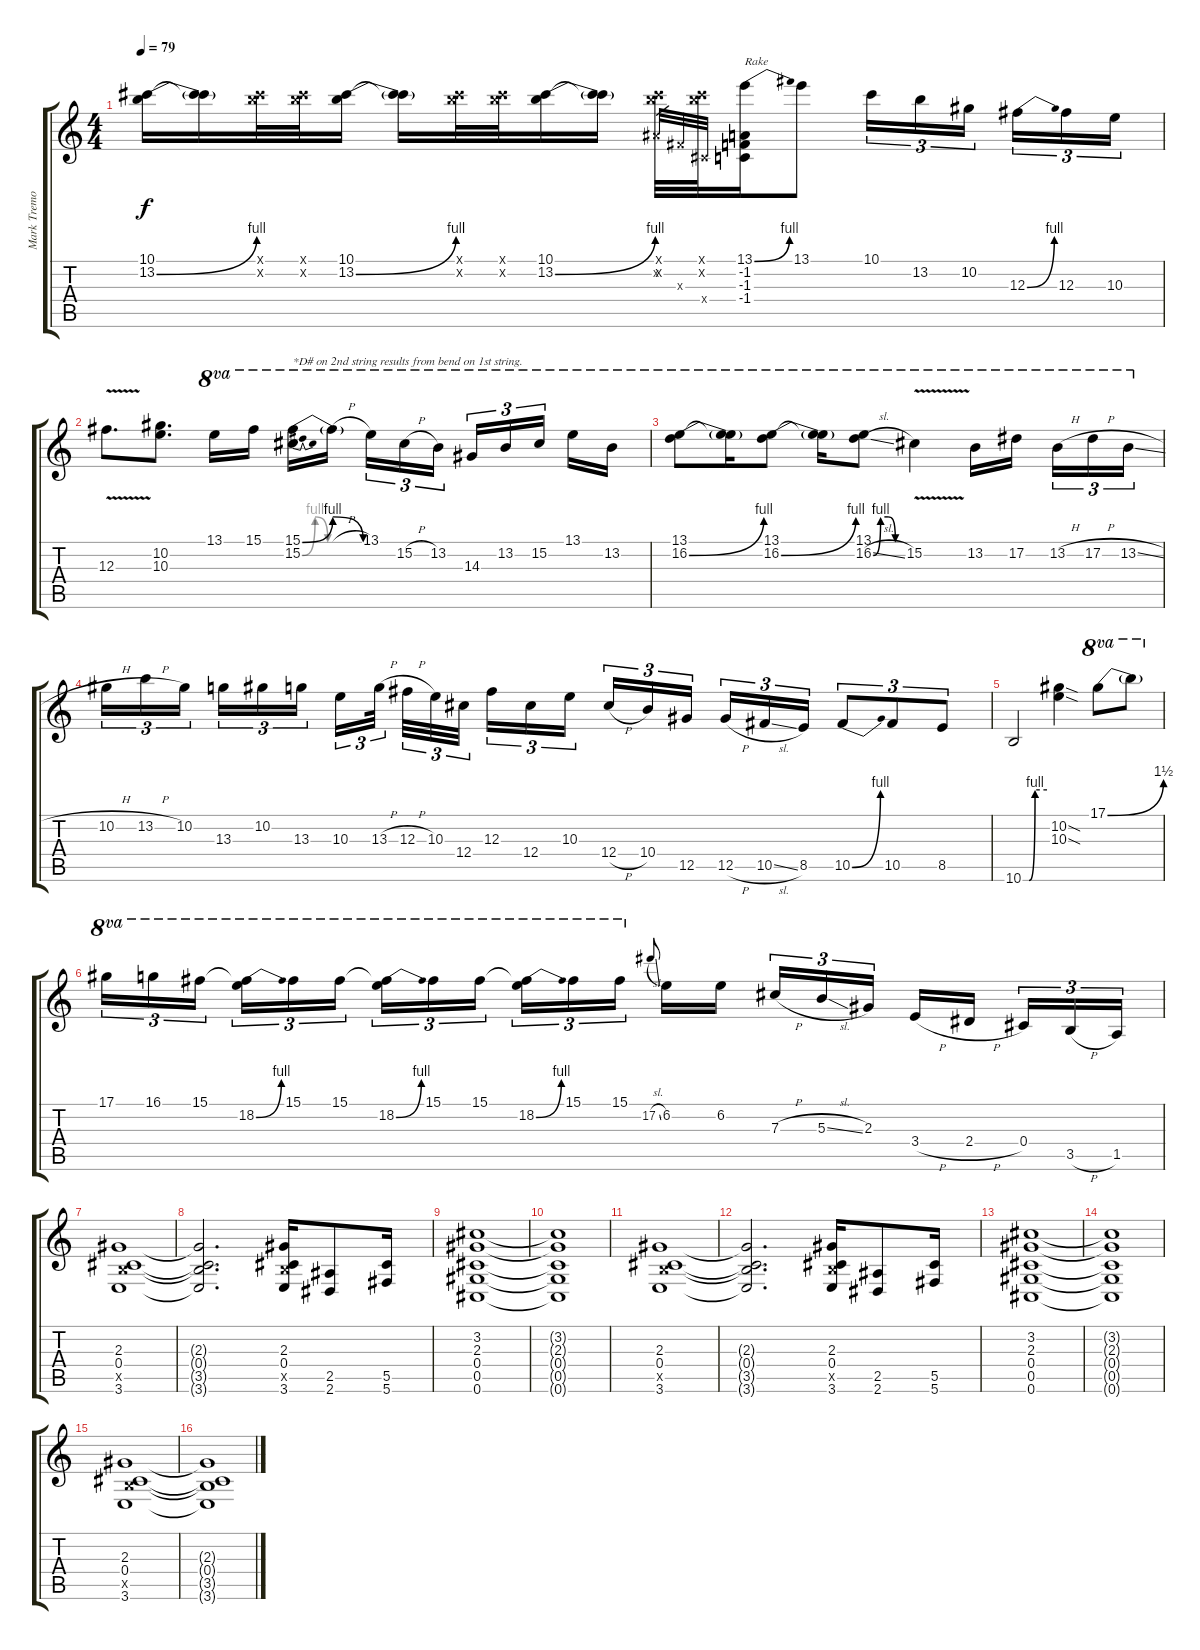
\track ("Mark Tremonti" "Mark Tremo") {instrument electricguitarclean}
\staff {score tabs}
\tuning (Eb4 Bb3 Gb3 Db3 Ab2 Db2) {hide}
\ts (4 4)
\tempo 79
\clef g2
\ks c
(10.1 13.2{be (bend 0 0 60 4)}).16{dy f} (10.1{t} 13.2{t}).16 (10.1{x} 13.2{x}).32 (10.1{x} 13.2{x}).32 (10.1 13.2{be (bend 0 0 60 4)}).16 (10.1{t} 13.2{t}).16 (10.1{x} 13.2{x}).32 (10.1{x} 13.2{x}).32 (10.1 13.2{be (bend 0 0 60 4)}).16 (10.1{t} 13.2{t}).16 (10.1{x} 13.2{x}).32 (10.1{x} 13.2{x}).32 0.2{x}.32{gr} 0.3{x}.32{gr} 0.4{x}.32{gr} (13.1{be (bend 0 0 60 4)} -1.2 -1.3 -1.4).16{txt "Rake"} 13.1.8 10.1.16{tu (3 2)} 13.2.16{tu (3 2)} 10.2.16{tu (3 2) beam splitsecondary} 12.3{be (bend 0 0 60 4)}.16{tu (3 2)} 12.3.16{tu (3 2)} 10.3.16{tu (3 2)} |
12.3{v}.8{d} (10.2 10.3).8{d} 13.1.16{ot 8va} 15.1.16{ot 8va} (15.1{be (bendrelease 0 0 30 4 45 4 60 0)} 15.2{be (bendrelease 0 0 30 4 45 4 60 0)}).16{ot 8va txt "*D# on 2nd string results from bend on 1st string."} 15.1{h t}.16{ot 8va beam splitsecondary} 13.1.16{tu (3 2) ot 8va} 15.2{h}.16{tu (3 2) ot 8va} 13.2.16{tu (3 2) ot 8va} 14.3.16{tu (3 2) ot 8va} 13.2.16{tu (3 2) ot 8va} 15.2.16{tu (3 2) ot 8va beam splitsecondary} 13.1.16{ot 8va} 13.2.16{ot 8va} |
(13.1 16.2{be (bend 0 0 60 4)}).8{ot 8va} (13.1{t} 16.2{t}).16{ot 8va} (13.1 16.2{be (bend 0 0 60 4)}).8{ot 8va} (13.1{t} 16.2{t}).16{ot 8va} (13.1 16.2{be (custom 0 0 15 4 30 4 45 0 60 0) sl}).8{ot 8va} 15.2{v}.4{ot 8va} 13.2.16{ot 8va} 17.2.16{ot 8va beam splitsecondary} 13.2{h}.16{tu (3 2) ot 8va} 17.2{h}.16{tu (3 2) ot 8va} 13.2{sl}.16{tu (3 2) ot 8va} |
10.2{h}.16{tu (3 2)} 13.2{h}.16{tu (3 2)} 10.2.16{tu (3 2) beam splitsecondary} 13.3.16{tu (3 2)} 10.2.16{tu (3 2)} 13.3.16{tu (3 2)} 10.3.16{tu (3 2)} 13.3{h}.32{tu (3 2) beam splitsecondary} 12.3{h}.32{tu (3 2)} 10.3.32{tu (3 2)} 12.4.32{tu (3 2) beam splitsecondary} 12.3.16{tu (3 2)} 12.4.16{tu (3 2)} 10.3.16{tu (3 2)} 12.4{h}.16{tu (3 2)} 10.4.16{tu (3 2)} 12.5.16{tu (3 2) beam splitsecondary} 12.5{h}.16{tu (3 2)} 10.5{sl}.16{tu (3 2)} 8.5.16{tu (3 2)} 10.5{be (bend 0 0 60 4)}.8{tu (3 2)} 10.5.8{tu (3 2)} 8.5.8{tu (3 2)} |
10.6{be (custom 0 0 15 0 30 4 60 4)}.2 (10.2{sod} 10.3{sod}).4 17.1{be (bend 0 0 60 6)}.8{ot 8va} 17.1{t}.8{ot 8va} |
17.1.16{tu (3 2) ot 8va} 16.1.16{tu (3 2) ot 8va} 15.1.16{tu (3 2) ot 8va beam splitsecondary} (15.1{t} 18.2{be (bend 0 0 60 4)}).16{tu (3 2) ot 8va} 15.1.16{tu (3 2) ot 8va} 15.1.16{tu (3 2) ot 8va} (15.1{t} 18.2{be (bend 0 0 60 4)}).16{tu (3 2) ot 8va} 15.1.16{tu (3 2) ot 8va} 15.1.16{tu (3 2) ot 8va beam splitsecondary} (15.1{t} 18.2{be (bend 0 0 60 4)}).16{tu (3 2) ot 8va} 15.1.16{tu (3 2) ot 8va} 15.1.16{tu (3 2) ot 8va} 17.2{sl}.8{gr onbeat} 6.2.16 6.2.16{beam splitsecondary} 7.3{h}.16{tu (3 2)} 5.3{sl}.16{tu (3 2)} 2.3.16{tu (3 2)} 3.4{h}.16 2.4{h}.16{beam splitsecondary} 0.4.16{tu (3 2)} 3.5{h}.16{tu (3 2)} 1.5.16{tu (3 2)} |
(2.3 0.4 3.5{x} 3.6).1 |
(2.3{t} 0.4{t} 3.5{t} 3.6{t}).2{d} (2.3 0.4 3.5{x} 3.6).16 (2.5 2.6).8 (5.5 5.6).16 |
(3.2 2.3 0.4 0.5 0.6).1 |
(3.2{t} 2.3{t} 0.4{t} 0.5{t} 0.6{t}).1{volume 7} |
(2.3 0.4 3.5{x} 3.6).1 |
(2.3{t} 0.4{t} 3.5{t} 3.6{t}).2{d} (2.3 0.4 3.5{x} 3.6).16 (2.5 2.6).8 (5.5 5.6).16 |
(3.2 2.3 0.4 0.5 0.6).1 |
(3.2{t} 2.3{t} 0.4{t} 0.5{t} 0.6{t}).1 |
(2.3 0.4 3.5{x} 3.6).1 |
(2.3{t} 0.4{t} 3.5{t} 3.6{t}).1
